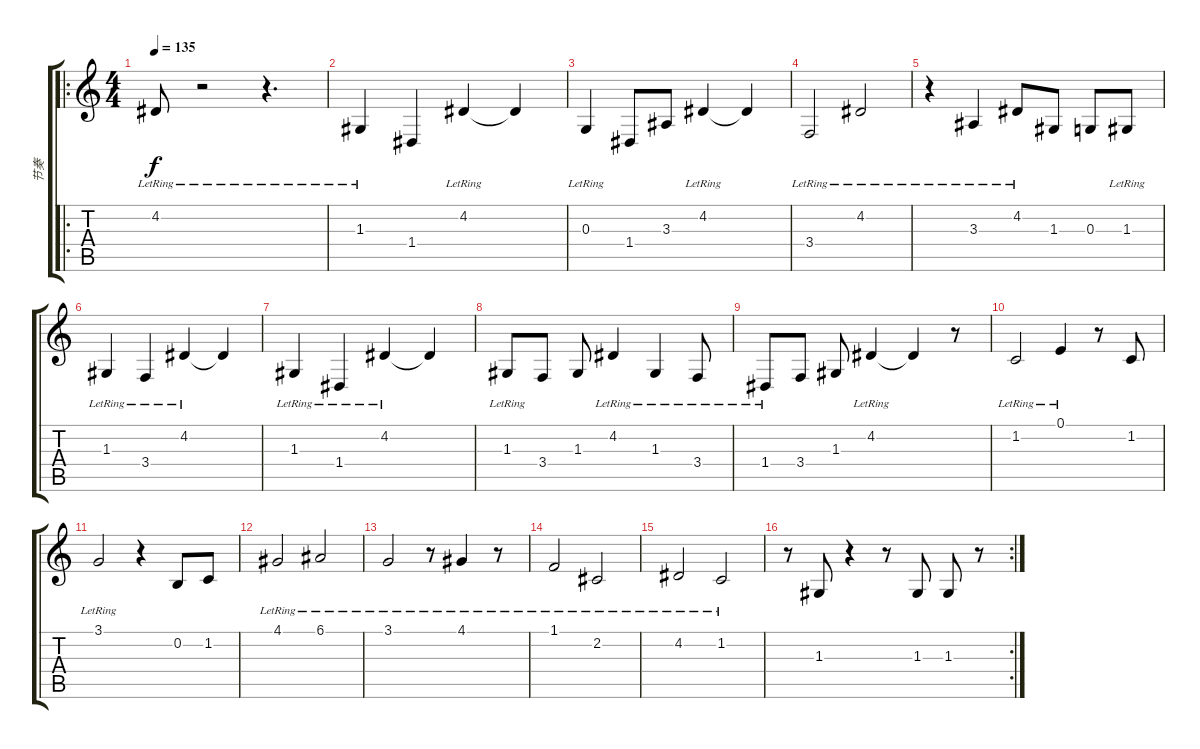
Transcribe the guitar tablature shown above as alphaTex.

\track ("节奏" "节奏") {instrument acousticgrandpiano}
\staff {score tabs}
\tuning (E4 B3 G3 D3 A2 E2) {hide}
\ro
\ts (4 4)
\tempo 135
\clef g2
\ks c
4.2{lr}.8{dy f} r.2 r.4{d} |
1.3{lr}.4 1.4.4 4.2{lr}.4 4.2{t}.4 |
0.3{lr}.4 1.4.8 3.3.8 4.2{lr}.4 4.2{t}.4 |
3.4{lr}.2 4.2{lr}.2 |
r.4 3.3{lr}.4 4.2{lr}.8 1.3.8 0.3.8 1.3{lr}.8 |
1.3{lr}.4 3.4{lr}.4 4.2{lr}.4 4.2{t}.4 |
1.3{lr}.4 1.4{lr}.4 4.2{lr}.4 4.2{t}.4 |
1.3{lr}.8 3.4.8 1.3.8 4.2{lr}.4 1.3{lr}.4 3.4{lr}.8 |
1.4{lr}.8 3.4.8 1.3.8 4.2{lr}.4 4.2{t}.4 r.8 |
1.2{lr}.2 0.1{lr}.4 r.8 1.2.8 |
3.1{lr}.2 r.4 0.2.8 1.2.8 |
4.1{lr}.2 6.1{lr}.2 |
3.1{lr}.2 r.8 4.1{lr}.4 r.8 |
1.1{lr}.2 2.2{lr}.2 |
4.2{lr}.2 1.2{lr}.2 |
\rc 2
r.8 1.3.8 r.4 r.8 1.3.8 1.3.8 r.8
